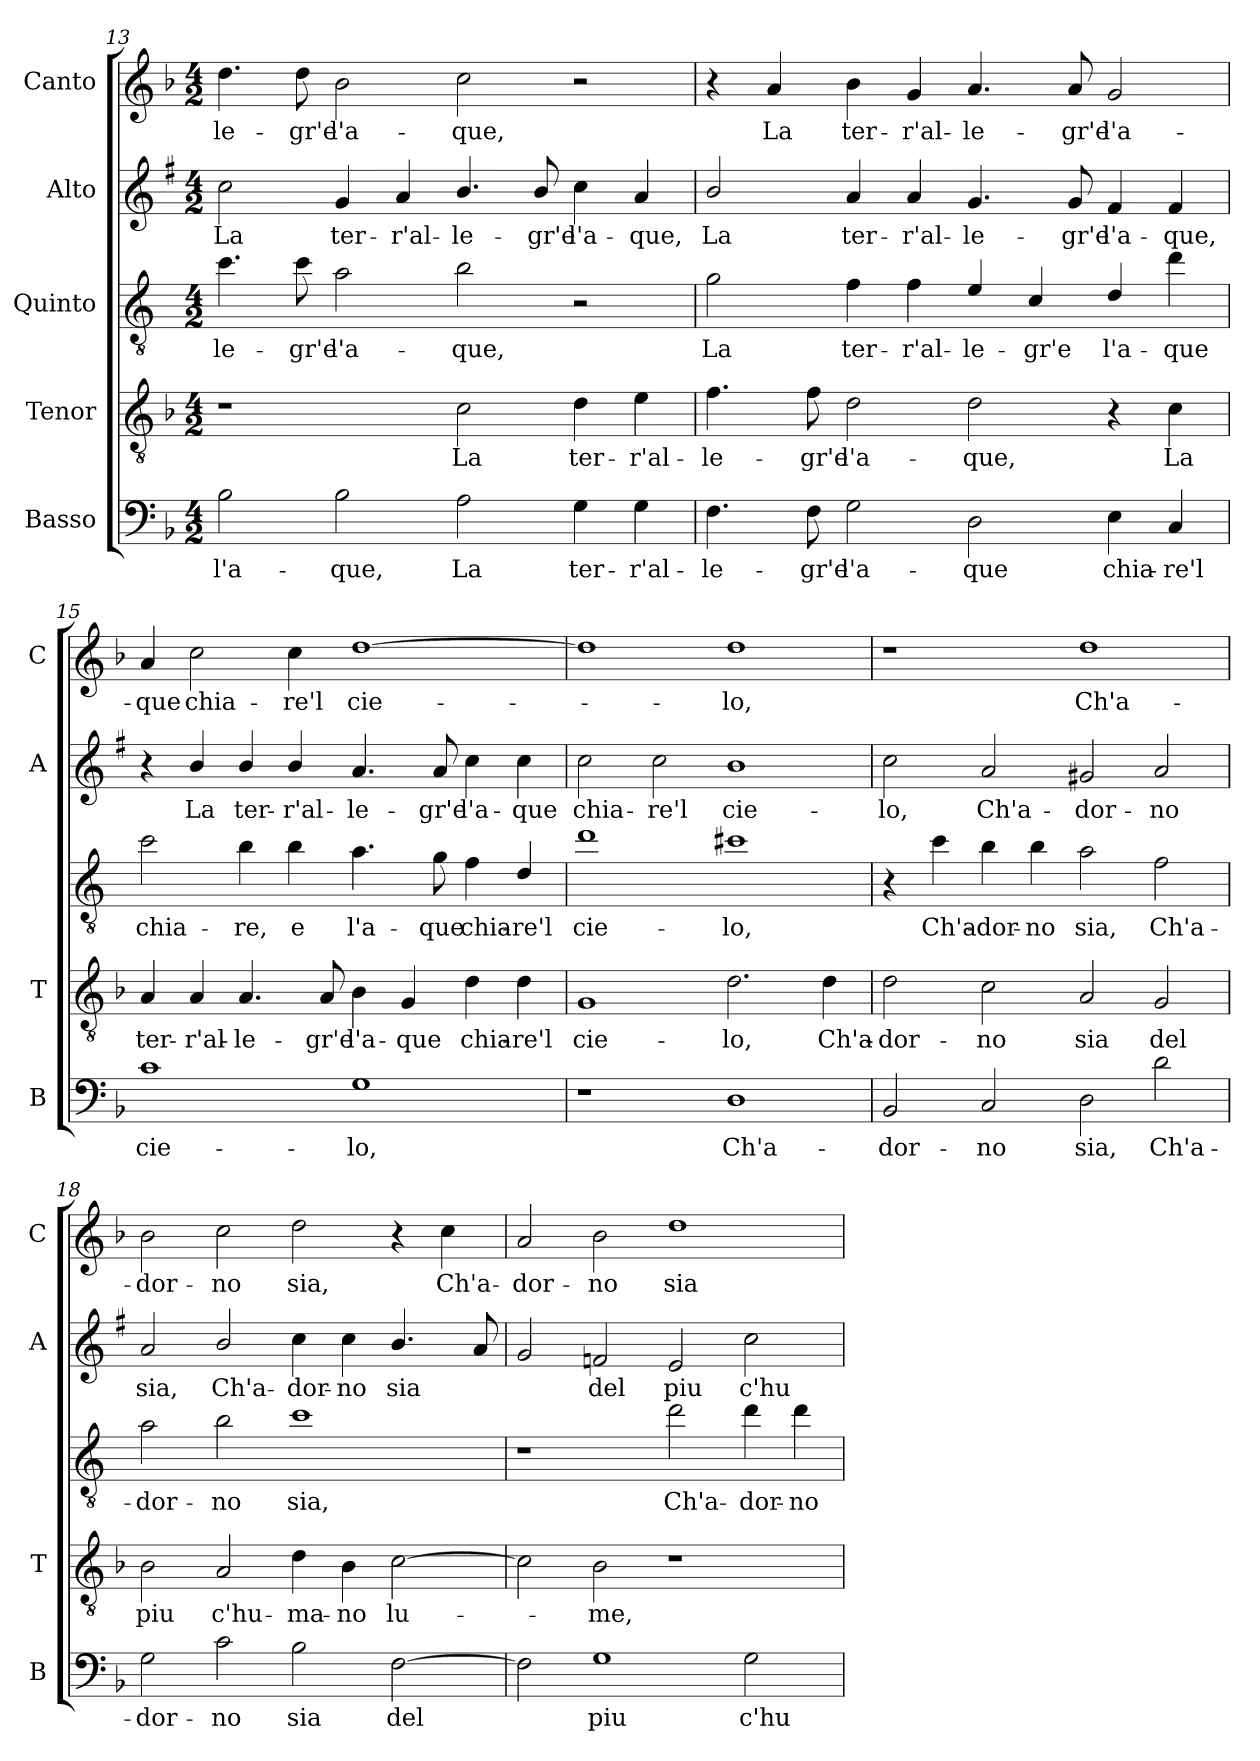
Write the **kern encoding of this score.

**kern	**text	**kern	**text	**kern	**text	**kern	**text	**kern	**text
*part5	*part5	*part4	*part4	*part3	*part3	*part2	*part2	*part1	*part1
*staff5	*staff5	*staff4	*staff4	*staff3	*staff3	*staff2	*staff2	*staff1	*staff1
*I"Basso	*	*I"Tenor	*	*I"Quinto	*	*I"Alto	*	*I"Canto	*
*I'B	*	*I'T	*	*	*	*I'A	*	*I'C	*
*clefF4	*	*clefGv2	*	*clefGv2	*	*clefG2	*	*clefG2	*
*	*	*	*	*ITrd4c7	*	*ITrd1c2	*	*	*
*k[b-]	*	*k[b-]	*	*k[b-]	*	*k[b-]	*	*k[b-]	*
*F:	*	*F:	*	*F:	*	*F:	*	*F:	*
*M4/2	*	*M4/2	*	*M4/2	*	*M4/2	*	*M4/2	*
=13	=13	=13	=13	=13	=13	=13	=13	=13	=13
!	!LO:LY:b	!	!	!	!LO:LY:b	!	!LO:LY:b	!	!LO:LY:b
2B-\	l'a-	1r	.	4.f\	-le-	2b-\	La	4.dd\	-le-
!	!	!	!	!	!LO:LY:b	!	!	!	!LO:LY:b
.	.	.	.	8f\	-gr'e	.	.	8dd\	-gr'e
!	!LO:LY:b	!	!	!	!LO:LY:b	!	!LO:LY:b	!	!LO:LY:b
2B-\	-que,	.	.	2d\	l'a-	4f/	ter-	2b-\	l'a-
!	!	!	!	!	!	!	!LO:LY:b	!	!
.	.	.	.	.	.	4g/	-r'al-	.	.
!	!LO:LY:b	!	!LO:LY:b	!	!LO:LY:b	!	!LO:LY:b	!	!LO:LY:b
2A\	La	2c\	La	2e\	-que,	4.a/	-le-	2cc\	-que,
!	!	!	!	!	!	!	!LO:LY:b	!	!
.	.	.	.	.	.	8a/	-gr'e	.	.
!	!LO:LY:b	!	!LO:LY:b	!	!	!	!LO:LY:b	!	!
4G\	ter-	4d\	ter-	2r	.	4b-\	l'a-	2r	.
!	!LO:LY:b	!	!LO:LY:b	!	!	!	!LO:LY:b	!	!
4G\	-r'al-	4e\	-r'al-	.	.	4g/	-que,	.	.
=14	=14	=14	=14	=14	=14	=14	=14	=14	=14
!	!LO:LY:b	!	!LO:LY:b	!	!LO:LY:b	!	!LO:LY:b	!	!
4.F\	-le-	4.f\	-le-	2c\	La	2a/	La	4r	.
!	!	!	!	!	!	!	!	!	!LO:LY:b
.	.	.	.	.	.	.	.	4a/	La
!	!LO:LY:b	!	!LO:LY:b	!	!	!	!	!	!
8F\	-gr'e	8f\	-gr'e	.	.	.	.	.	.
!	!LO:LY:b	!	!LO:LY:b	!	!LO:LY:b	!	!LO:LY:b	!	!LO:LY:b
2G\	l'a-	2d\	l'a-	4B-\	ter-	4g/	ter-	4b-\	ter-
!	!	!	!	!	!LO:LY:b	!	!LO:LY:b	!	!LO:LY:b
.	.	.	.	4B-\	-r'al-	4g/	-r'al-	4g/	-r'al-
!	!LO:LY:b	!	!LO:LY:b	!	!LO:LY:b	!	!LO:LY:b	!	!LO:LY:b
2D\	-que	2d\	-que,	4A/	-le-	4.f/	-le-	4.a/	-le-
!	!	!	!	!	!LO:LY:b	!	!	!	!
.	.	.	.	4F/	-gr'e	.	.	.	.
!	!	!	!	!	!	!	!LO:LY:b	!	!LO:LY:b
.	.	.	.	.	.	8f/	-gr'e	8a/	-gr'e
!	!LO:LY:b	!	!	!	!LO:LY:b	!	!LO:LY:b	!	!LO:LY:b
4E\	chia-	4r	.	4G/	l'a-	4e/	l'a-	2g/	l'a-
!	!LO:LY:b	!	!LO:LY:b	!	!LO:LY:b	!	!LO:LY:b	!	!
4C/	-re'l	4c\	La	4g\	-que	4e/	-que,	.	.
!!LO:LB:g=z
=15	=15	=15	=15	=15	=15	=15	=15	=15	=15
!	!LO:LY:b	!	!LO:LY:b	!	!LO:LY:b	!	!	!	!LO:LY:b
1c	cie-	4A/	ter-	2f\	chia-	4r	.	4a/	-que
!	!	!	!LO:LY:b	!	!	!	!LO:LY:b	!	!LO:LY:b
.	.	4A/	-r'al-	.	.	4a/	La	2cc\	chia-
!	!	!	!LO:LY:b	!	!LO:LY:b	!	!LO:LY:b	!	!
.	.	4.A/	-le-	4e\	-re,	4a/	ter-	.	.
!	!	!	!	!	!LO:LY:b	!	!LO:LY:b	!	!LO:LY:b
.	.	.	.	4e\	e	4a/	-r'al-	4cc\	-re'l
!	!	!	!LO:LY:b	!	!	!	!	!	!
.	.	8A/	-gr'e	.	.	.	.	.	.
!	!LO:LY:b	!	!LO:LY:b	!	!LO:LY:b	!	!LO:LY:b	!	!LO:LY:b
1G	-lo,	4B-\	l'a-	4.d\	l'a-	4.g/	-le-	[1dd	cie-
!	!	!	!LO:LY:b	!	!	!	!	!	!
.	.	4G/	-que	.	.	.	.	.	.
!	!	!	!	!	!LO:LY:b	!	!LO:LY:b	!	!
.	.	.	.	8c\	-que	8g/	-gr'e	.	.
!	!	!	!LO:LY:b	!	!LO:LY:b	!	!LO:LY:b	!	!
.	.	4d\	chia-	4B-\	chia-	4b-\	l'a-	.	.
!	!	!	!LO:LY:b	!	!LO:LY:b	!	!LO:LY:b	!	!
.	.	4d\	-re'l	4G/	-re'l	4b-\	-que	.	.
=16	=16	=16	=16	=16	=16	=16	=16	=16	=16
!	!	!	!LO:LY:b	!	!LO:LY:b	!	!LO:LY:b	!	!
1r	.	1G	cie-	1g	cie-	2b-\	chia-	1dd]	.
!	!	!	!	!	!	!	!LO:LY:b	!	!
.	.	.	.	.	.	2b-\	-re'l	.	.
!	!LO:LY:b	!	!LO:LY:b	!	!LO:LY:b	!	!LO:LY:b	!	!LO:LY:b
1D	Ch'a-	2.d\	-lo,	1f#X	-lo,	1a	cie-	1dd	-lo,
!	!	!	!LO:LY:b	!	!	!	!	!	!
.	.	4d\	Ch'a-	.	.	.	.	.	.
=17	=17	=17	=17	=17	=17	=17	=17	=17	=17
!	!LO:LY:b	!	!LO:LY:b	!	!	!	!LO:LY:b	!	!
2BB-/	-dor-	2d\	-dor-	4r	.	2b-\	-lo,	1r	.
!	!	!	!	!	!LO:LY:b	!	!	!	!
.	.	.	.	4f\	Ch'a-	.	.	.	.
!	!LO:LY:b	!	!LO:LY:b	!	!LO:LY:b	!	!LO:LY:b	!	!
2C/	-no	2c\	-no	4e\	-dor-	2g/	Ch'a-	.	.
!	!	!	!	!	!LO:LY:b	!	!	!	!
.	.	.	.	4e\	-no	.	.	.	.
!	!LO:LY:b	!	!LO:LY:b	!	!LO:LY:b	!	!LO:LY:b	!	!LO:LY:b
2D\	sia,	2A/	sia	2d\	sia,	2f#X/	-dor-	1dd	Ch'a-
!	!LO:LY:b	!	!LO:LY:b	!	!LO:LY:b	!	!LO:LY:b	!	!
2d\	Ch'a-	2G/	del	2B-\	Ch'a-	2g/	-no	.	.
=18	=18	=18	=18	=18	=18	=18	=18	=18	=18
!	!LO:LY:b	!	!LO:LY:b	!	!LO:LY:b	!	!LO:LY:b	!	!LO:LY:b
2G\	-dor-	2B-\	piu	2d\	-dor-	2g/	sia,	2b-\	-dor-
!	!LO:LY:b	!	!LO:LY:b	!	!LO:LY:b	!	!LO:LY:b	!	!LO:LY:b
2c\	-no	2A/	c'hu-	2e\	-no	2a/	Ch'a-	2cc\	-no
!	!LO:LY:b	!	!LO:LY:b	!	!LO:LY:b	!	!LO:LY:b	!	!LO:LY:b
2B-\	sia	4d\	-ma-	1f	sia,	4b-\	-dor-	2dd\	sia,
!	!	!	!LO:LY:b	!	!	!	!LO:LY:b	!	!
.	.	4B-\	-no	.	.	4b-\	-no	.	.
!	!LO:LY:b	!	!LO:LY:b	!	!	!	!LO:LY:b	!	!
[2F\	del	[2c\	lu-	.	.	4.a/	sia	4r	.
!	!	!	!	!	!	!	!	!	!LO:LY:b
.	.	.	.	.	.	.	.	4cc\	Ch'a-
.	.	.	.	.	.	8g/	.	.	.
!!LO:LB:g=z
=19	=19	=19	=19	=19	=19	=19	=19	=19	=19
!	!	!	!	!	!	!	!	!	!LO:LY:b
2F\]	.	2c\]	.	1r	.	2f/	.	2a/	-dor-
!	!LO:LY:b	!	!LO:LY:b	!	!	!	!LO:LY:b	!	!LO:LY:b
1G	piu	2B-\	-me,	.	.	2e-X/	del	2b-\	-no
!	!	!	!	!	!LO:LY:b	!	!LO:LY:b	!	!LO:LY:b
.	.	1r	.	2g\	Ch'a-	2d/	piu	1dd	sia
!	!LO:LY:b	!	!	!	!LO:LY:b	!	!LO:LY:b	!	!
2G\	c'hu-	.	.	4g\	-dor-	2b-\	c'hu-	.	.
!	!	!	!	!	!LO:LY:b	!	!	!	!
.	.	.	.	4g\	-no	.	.	.	.
=	=	=	=	=	=	=	=	=	=
*-	*-	*-	*-	*-	*-	*-	*-	*-	*-
